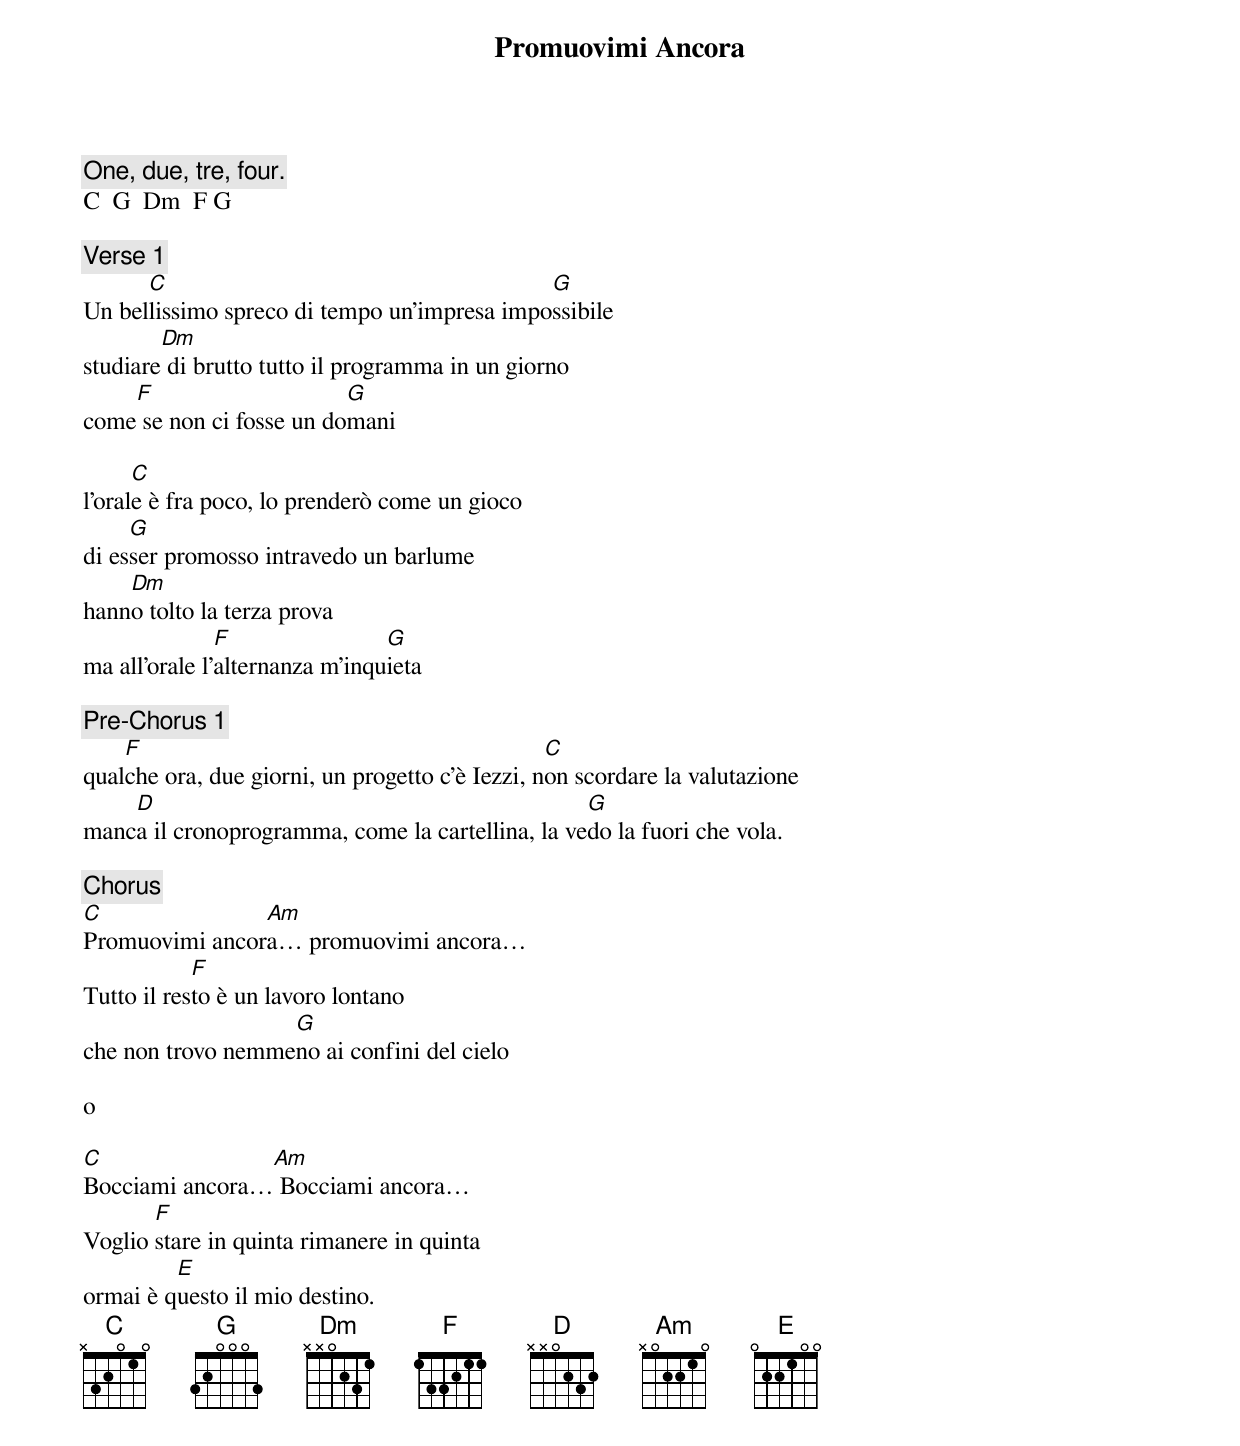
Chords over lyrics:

Promuovimi Ancora

One, due, tre, four.
C  G  Dm  F G

[Verse 1]
      C                                      G
Un bellissimo spreco di tempo un’impresa impossibile
        Dm
studiare di brutto tutto il programma in un giorno
    F                     G
come se non ci fosse un domani

      C
l’orale è fra poco, lo prenderò come un gioco
     G
di esser promosso intravedo un barlume
    Dm
hanno tolto la terza prova
               F                G
ma all’orale l’alternanza m’inquieta

[Pre-Chorus 1]
    F                                            C
qualche ora, due giorni, un progetto c’è Iezzi, non scordare la valutazione
    D                                             G
manca il cronoprogramma, come la cartellina, la vedo la fuori che vola.

[Chorus]
C               Am
Promuovimi ancora… promuovimi ancora…
            F
Tutto il resto è un lavoro lontano
                   G
che non trovo nemmeno ai confini del cielo

o

C               Am
Bocciami ancora… Bocciami ancora…
       F
Voglio stare in quinta rimanere in quinta
         E
ormai è questo il mio destino.
